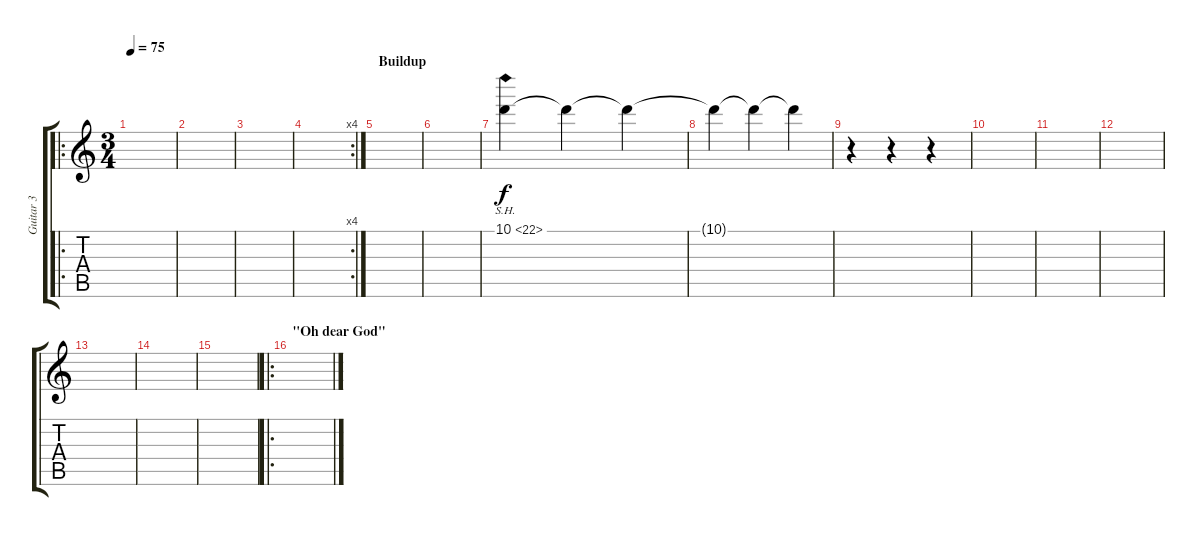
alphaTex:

\track ("Guitar 3" "Guitar 3") {instrument electricguitarjazz}
\staff {score tabs}
\tuning (E4 B3 G3 D3 A2 D2) {hide}
\ro
\ts (3 4)
\tempo 75
\clef g2
\ks c
|
|
|
\rc 4
|
\section ("" "Buildup")
|
|
10.1{sh 12}.4{volume 7 instrument overdrivenguitar} 10.1{t}.4{volume 9} 10.1{t}.4{volume 11} |
10.1{t}.4{volume 12} 10.1{t}.4{volume 13} 10.1{t}.4{volume 16} |
r.4 r.4 r.4 |
|
|
|
|
|
|
\ro
\section ("" "\"Oh dear God\"")
